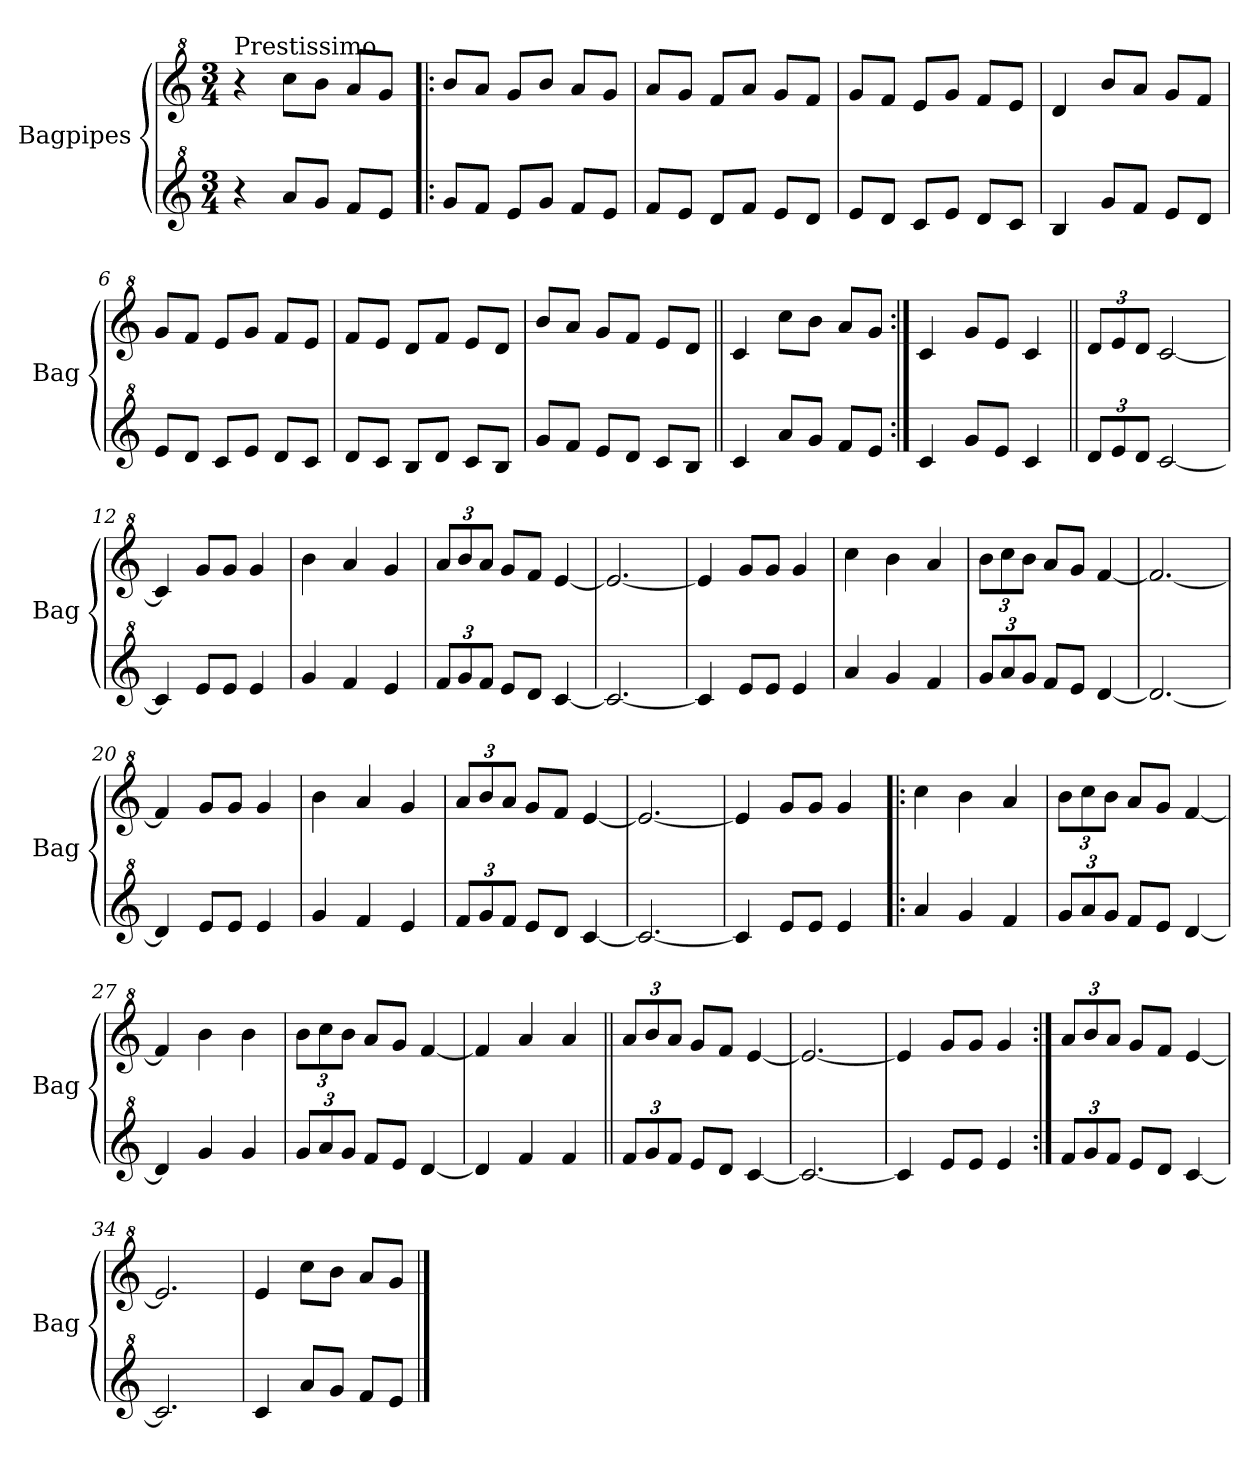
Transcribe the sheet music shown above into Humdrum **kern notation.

**kern	**kern
*part2	*part1
*staff2	*staff1
*I"Bagpipes	*I"Bagpipes
*I'Bag	*I'Bag
*clefG^2	*clefG^2
*k[]	*k[]
*C:	*C:
*M3/4	*M3/4
=1	=1
!	!LO:TX:a:t=Prestissimo
4r	4r
8aa/L	8ccc\L
8gg/J	8bb\J
8ff/L	8aa/L
8ee/J	8gg/J
=2!|:	=2!|:
8gg/L	8bb/L
8ff/J	8aa/J
8ee/L	8gg/L
8gg/J	8bb/J
8ff/L	8aa/L
8ee/J	8gg/J
=3	=3
8ff/L	8aa/L
8ee/J	8gg/J
8dd/L	8ff/L
8ff/J	8aa/J
8ee/L	8gg/L
8dd/J	8ff/J
=4	=4
8ee/L	8gg/L
8dd/J	8ff/J
8cc/L	8ee/L
8ee/J	8gg/J
8dd/L	8ff/L
8cc/J	8ee/J
=5	=5
4b/	4dd/
8gg/L	8bb/L
8ff/J	8aa/J
8ee/L	8gg/L
8dd/J	8ff/J
=6	=6
8ee/L	8gg/L
8dd/J	8ff/J
8cc/L	8ee/L
8ee/J	8gg/J
8dd/L	8ff/L
8cc/J	8ee/J
=7	=7
8dd/L	8ff/L
8cc/J	8ee/J
8b/L	8dd/L
8dd/J	8ff/J
8cc/L	8ee/L
8b/J	8dd/J
!!LO:LB:g=z
=8	=8
8gg/L	8bb/L
8ff/J	8aa/J
8ee/L	8gg/L
8dd/J	8ff/J
8cc/L	8ee/L
8b/J	8dd/J
=9||	=9||
4cc/	4cc/
8aa/L	8ccc\L
8gg/J	8bb\J
8ff/L	8aa/L
8ee/J	8gg/J
=10:|!	=10:|!
4cc/	4cc/
8gg/L	8gg/L
8ee/J	8ee/J
4cc/	4cc/
=11||	=11||
*Xbrackettup	*Xbrackettup
12dd/L	12dd/L
12ee/	12ee/
12dd/J	12dd/J
[2cc/	[2cc/
=12	=12
4cc/]	4cc/]
8ee/L	8gg/L
8ee/J	8gg/J
4ee/	4gg/
=13	=13
4gg/	4bb\
4ff/	4aa/
4ee/	4gg/
=14	=14
12ff/L	12aa/L
12gg/	12bb/
12ff/J	12aa/J
8ee/L	8gg/L
8dd/J	8ff/J
[4cc/	[4ee/
=15	=15
2.cc/_	2.ee/_
=16	=16
4cc/]	4ee/]
8ee/L	8gg/L
8ee/J	8gg/J
4ee/	4gg/
=17	=17
4aa/	4ccc\
4gg/	4bb\
4ff/	4aa/
!!LO:LB:g=z
=18	=18
12gg/L	12bb\L
12aa/	12ccc\
12gg/J	12bb\J
8ff/L	8aa/L
8ee/J	8gg/J
[4dd/	[4ff/
=19	=19
2.dd/_	2.ff/_
=20	=20
4dd/]	4ff/]
8ee/L	8gg/L
8ee/J	8gg/J
4ee/	4gg/
=21	=21
4gg/	4bb\
4ff/	4aa/
4ee/	4gg/
=22	=22
12ff/L	12aa/L
12gg/	12bb/
12ff/J	12aa/J
8ee/L	8gg/L
8dd/J	8ff/J
[4cc/	[4ee/
=23	=23
2.cc/_	2.ee/_
=24	=24
4cc/]	4ee/]
8ee/L	8gg/L
8ee/J	8gg/J
4ee/	4gg/
=25!|:	=25!|:
4aa/	4ccc\
4gg/	4bb\
4ff/	4aa/
=26	=26
12gg/L	12bb\L
12aa/	12ccc\
12gg/J	12bb\J
8ff/L	8aa/L
8ee/J	8gg/J
[4dd/	[4ff/
=27	=27
4dd/]	4ff/]
4gg/	4bb\
4gg/	4bb\
!!LO:LB:g=z
=28	=28
12gg/L	12bb\L
12aa/	12ccc\
12gg/J	12bb\J
8ff/L	8aa/L
8ee/J	8gg/J
[4dd/	[4ff/
=29	=29
4dd/]	4ff/]
4ff/	4aa/
4ff/	4aa/
=30||	=30||
12ff/L	12aa/L
12gg/	12bb/
12ff/J	12aa/J
8ee/L	8gg/L
8dd/J	8ff/J
[4cc/	[4ee/
=31	=31
2.cc/_	2.ee/_
=32	=32
4cc/]	4ee/]
8ee/L	8gg/L
8ee/J	8gg/J
4ee/	4gg/
=33:|!	=33:|!
12ff/L	12aa/L
12gg/	12bb/
12ff/J	12aa/J
8ee/L	8gg/L
8dd/J	8ff/J
[4cc/	[4ee/
=34	=34
2.cc/]	2.ee/]
=35	=35
4cc/	4ee/
8aa/L	8ccc\L
8gg/J	8bb\J
8ff/L	8aa/L
8ee/J	8gg/J
==	==
*-	*-
